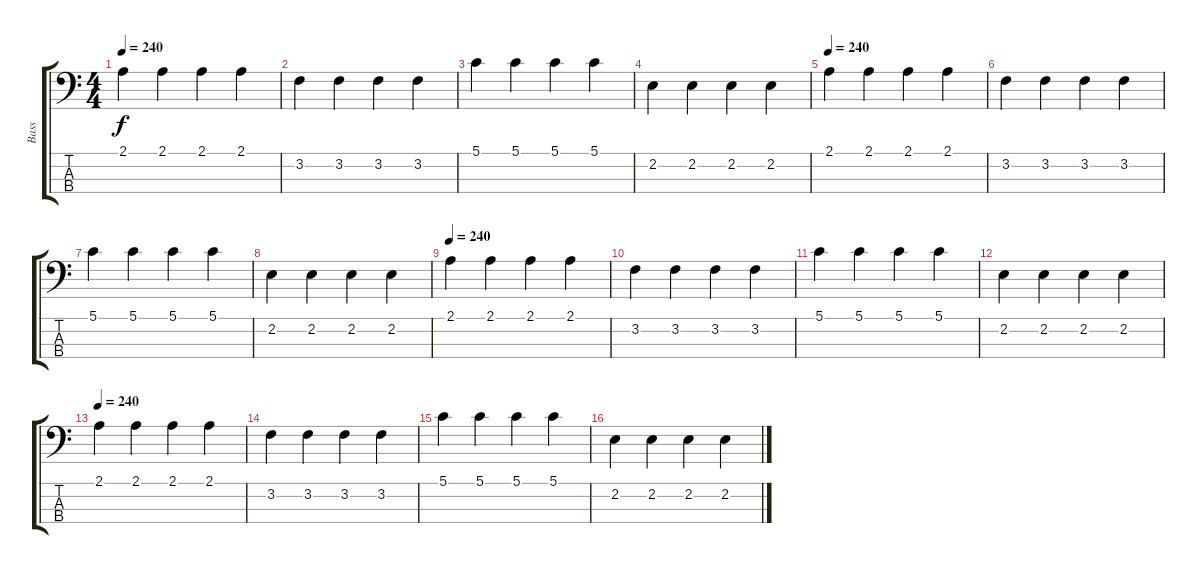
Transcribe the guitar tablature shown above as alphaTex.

\track ("Bass" "Bass") {instrument electricbasspick}
\staff {score tabs}
\tuning (G2 D2 A1 E1) {hide}
\ts (4 4)
\tempo 240
\clef f4
\ks c
2.1.4{dy f} 2.1.4 2.1.4 2.1.4 |
3.2.4 3.2.4 3.2.4 3.2.4 |
5.1.4 5.1.4 5.1.4 5.1.4 |
2.2.4 2.2.4 2.2.4 2.2.4 |
\tempo 240
2.1.4 2.1.4 2.1.4 2.1.4 |
3.2.4 3.2.4 3.2.4 3.2.4 |
5.1.4 5.1.4 5.1.4 5.1.4 |
2.2.4 2.2.4 2.2.4 2.2.4 |
\tempo 240
2.1.4 2.1.4 2.1.4 2.1.4 |
3.2.4 3.2.4 3.2.4 3.2.4 |
5.1.4 5.1.4 5.1.4 5.1.4 |
2.2.4 2.2.4 2.2.4 2.2.4 |
\tempo 240
2.1.4 2.1.4 2.1.4 2.1.4 |
3.2.4 3.2.4 3.2.4 3.2.4 |
5.1.4 5.1.4 5.1.4 5.1.4 |
2.2.4 2.2.4 2.2.4 2.2.4
